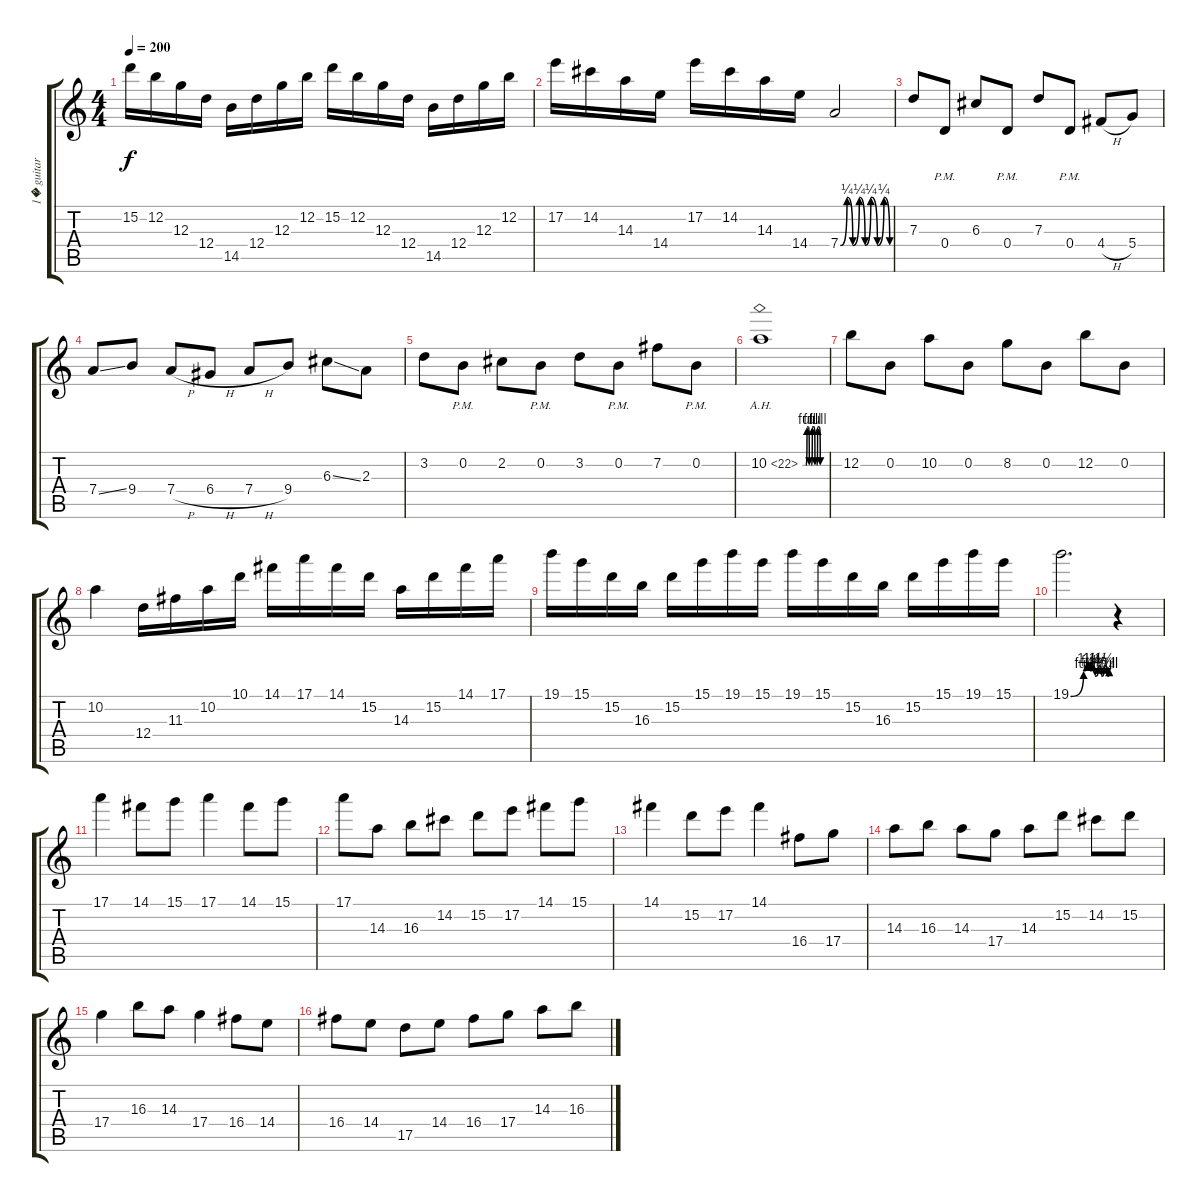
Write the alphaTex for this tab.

\track ("1� guitar" "1� guitar") {instrument distortionguitar}
\staff {score tabs}
\tuning (E4 B3 G3 D3 A2 E2) {hide}
\ts (4 4)
\tempo 200
\clef g2
\ks c
15.2.16{dy f} 12.2.16 12.3.16 12.4.16 14.5.16 12.4.16 12.3.16 12.2.16 15.2.16 12.2.16 12.3.16 12.4.16 14.5.16 12.4.16 12.3.16 12.2.16 |
17.2.16 14.2.16 14.3.16 14.4.16 17.2.16 14.2.16 14.3.16 14.4.16 7.4{be (custom 0 0 8 1 15 0 23 1 30 0 37 1 45 0 53 1 60 0)}.2 |
7.3.8 0.4{pm}.8 6.3.8 0.4{pm}.8 7.3.8 0.4{pm}.8 4.4{h}.8 5.4.8 |
7.4{ss}.8 9.4.8 7.4{h}.8 6.4{h}.8 7.4{h}.8 9.4.8 6.3{ss}.8 2.3.8 |
3.2.8 0.2{pm}.8 2.2.8 0.2{pm}.8 3.2.8 0.2{pm}.8 7.2.8 0.2{pm}.8 |
10.2{be (custom 0 0 8 0 11 4 15 4 17 0 23 0 25 4 30 4 32 0 37 0 39 4 44 4 46 0 60 0) ah 12}.1 |
12.2.8 0.2.8 10.2.8 0.2.8 8.2.8 0.2.8 12.2.8 0.2.8 |
10.2.4 12.4.16 11.3.16 10.2.16 10.1.16 14.1.16 17.1.16 14.1.16 15.2.16 14.3.16 15.2.16 14.1.16 17.1.16 |
19.1.16 15.1.16 15.2.16 16.3.16 15.2.16 15.1.16 19.1.16 15.1.16 19.1.16 15.1.16 15.2.16 16.3.16 15.2.16 15.1.16 19.1.16 15.1.16 |
19.1{be (custom 0 0 20 4 25 5 30 4 34 5 38 3 43 5 48 3 52 5 57 3 60 4)}.2{d} r.4 |
17.1.4 14.1.8 15.1.8 17.1.4 14.1.8 15.1.8 |
17.1.8 14.3.8 16.3.8 14.2.8 15.2.8 17.2.8 14.1.8 15.1.8 |
14.1.4 15.2.8 17.2.8 14.1.4 16.4.8 17.4.8 |
14.3.8 16.3.8 14.3.8 17.4.8 14.3.8 15.2.8 14.2.8 15.2.8 |
17.4.4 16.3.8 14.3.8 17.4.4 16.4.8 14.4.8 |
16.4.8 14.4.8 17.5.8 14.4.8 16.4.8 17.4.8 14.3.8 16.3.8
